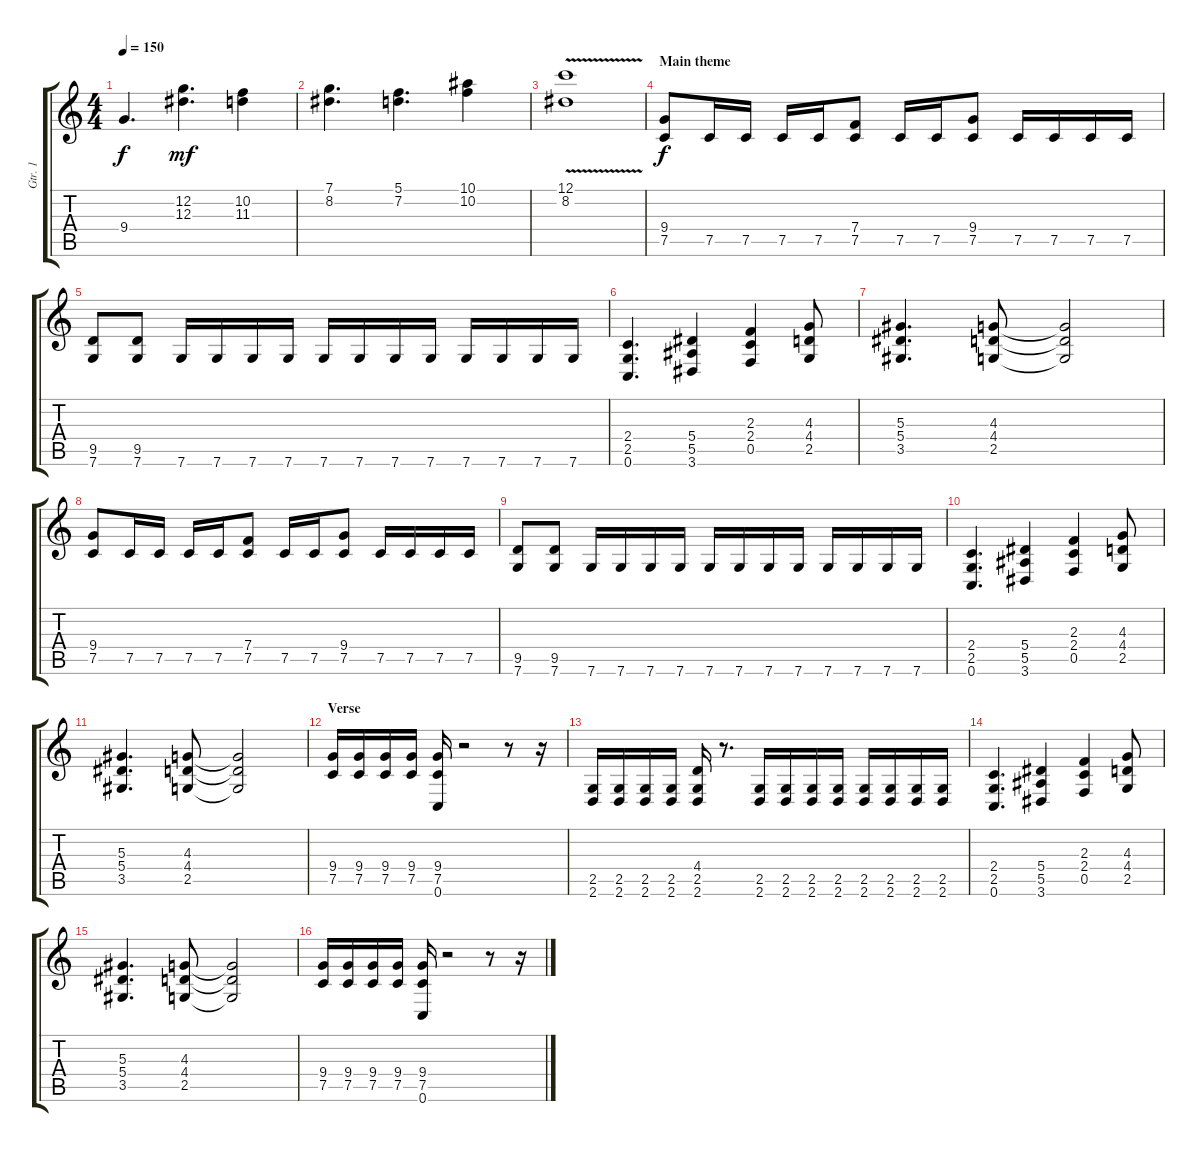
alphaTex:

\track ("Gtr. 1" "Gtr. 1") {instrument distortionguitar}
\staff {score tabs}
\tuning (C4 G3 Eb3 Bb2 F2 C2) {hide}
\ts (4 4)
\tempo 150
\clef g2
\ks c
9.4.4{d dy f} (12.2 12.3).4{d dy mf} (10.2 11.3).4 |
(7.1 8.2).4{d} (5.1 7.2).4{d} (10.1 10.2).4 |
(12.1 8.2{v}).1 |
\section ("" "Main theme")
(9.4 7.5).8{dy f volume 13 balance 2} 7.5.16 7.5.16 7.5.16 7.5.16 (7.4 7.5).8 7.5.16 7.5.16 (9.4 7.5).8 7.5.16 7.5.16 7.5.16 7.5.16 |
(9.5 7.6).8 (9.5 7.6).8 7.6.16 7.6.16 7.6.16 7.6.16 7.6.16 7.6.16 7.6.16 7.6.16 7.6.16 7.6.16 7.6.16 7.6.16 |
(2.4 2.5 0.6).4{d} (5.4 5.5 3.6).4 (2.3 2.4 0.5).4 (4.3 4.4 2.5).8 |
(5.3 5.4 3.5).4{d} (4.3 4.4 2.5).8 (4.3{t} 4.4{t} 2.5{t}).2 |
(9.4 7.5).8 7.5.16 7.5.16 7.5.16 7.5.16 (7.4 7.5).8 7.5.16 7.5.16 (9.4 7.5).8 7.5.16 7.5.16 7.5.16 7.5.16 |
(9.5 7.6).8 (9.5 7.6).8 7.6.16 7.6.16 7.6.16 7.6.16 7.6.16 7.6.16 7.6.16 7.6.16 7.6.16 7.6.16 7.6.16 7.6.16 |
(2.4 2.5 0.6).4{d} (5.4 5.5 3.6).4 (2.3 2.4 0.5).4 (4.3 4.4 2.5).8 |
(5.3 5.4 3.5).4{d} (4.3 4.4 2.5).8 (4.3{t} 4.4{t} 2.5{t}).2 |
\section ("" "Verse")
(9.4 7.5).16 (9.4 7.5).16 (9.4 7.5).16 (9.4 7.5).16 (9.4 7.5 0.6).16 r.2 r.8 r.16 |
(2.5 2.6).16 (2.5 2.6).16 (2.5 2.6).16 (2.5 2.6).16 (4.4 2.5 2.6).16 r.8{d} (2.5 2.6).16 (2.5 2.6).16 (2.5 2.6).16 (2.5 2.6).16 (2.5 2.6).16 (2.5 2.6).16 (2.5 2.6).16 (2.5 2.6).16 |
(2.4 2.5 0.6).4{d} (5.4 5.5 3.6).4 (2.3 2.4 0.5).4 (4.3 4.4 2.5).8 |
(5.3 5.4 3.5).4{d} (4.3 4.4 2.5).8 (4.3{t} 4.4{t} 2.5{t}).2 |
(9.4 7.5).16 (9.4 7.5).16 (9.4 7.5).16 (9.4 7.5).16 (9.4 7.5 0.6).16 r.2 r.8 r.16
